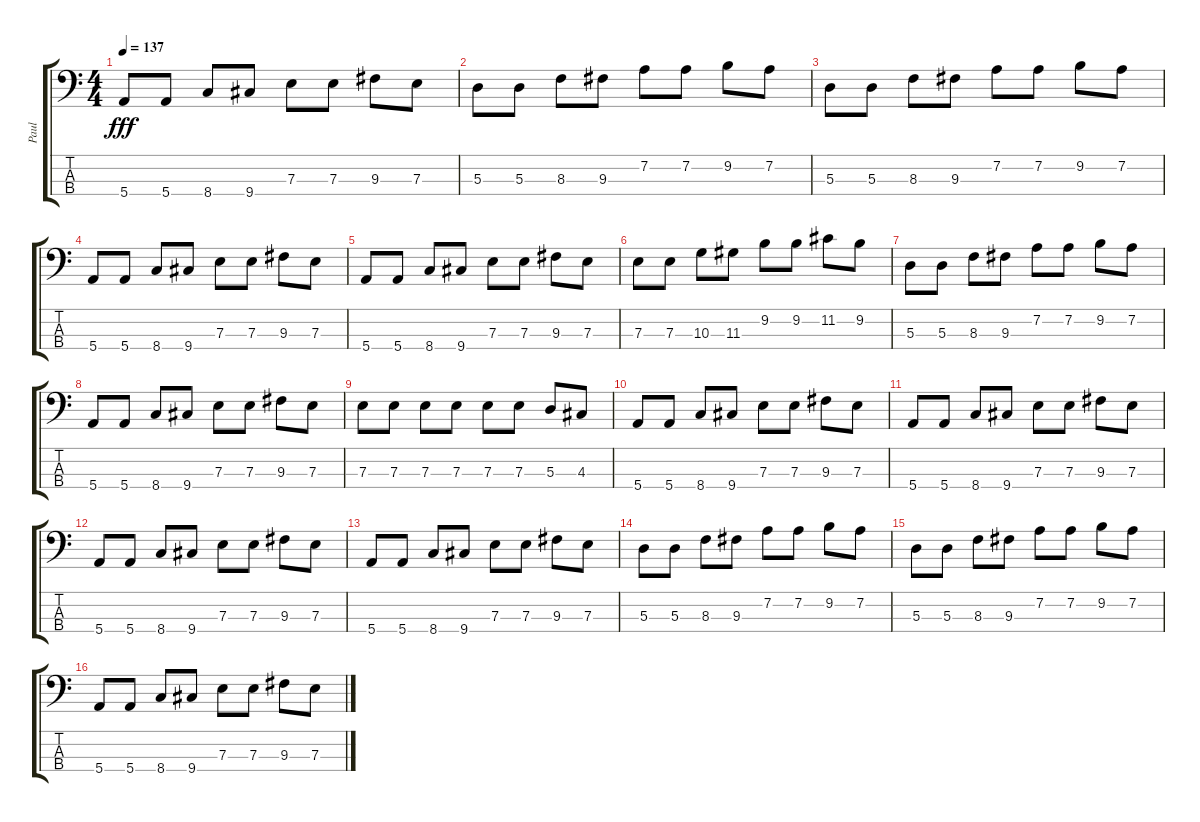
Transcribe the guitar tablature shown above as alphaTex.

\track ("Paul" "Paul") {instrument electricbassfinger}
\staff {score tabs}
\tuning (G2 D2 A1 E1) {hide}
\ts (4 4)
\tempo 137
\clef f4
\ks c
5.4.8{dy fff} 5.4.8 8.4.8 9.4.8 7.3.8 7.3.8 9.3.8 7.3.8 |
5.3.8 5.3.8 8.3.8 9.3.8 7.2.8 7.2.8 9.2.8 7.2.8 |
5.3.8 5.3.8 8.3.8 9.3.8 7.2.8 7.2.8 9.2.8 7.2.8 |
5.4.8 5.4.8 8.4.8 9.4.8 7.3.8 7.3.8 9.3.8 7.3.8 |
5.4.8 5.4.8 8.4.8 9.4.8 7.3.8 7.3.8 9.3.8 7.3.8 |
7.3.8 7.3.8 10.3.8 11.3.8 9.2.8 9.2.8 11.2.8 9.2.8 |
5.3.8 5.3.8 8.3.8 9.3.8 7.2.8 7.2.8 9.2.8 7.2.8 |
5.4.8 5.4.8 8.4.8 9.4.8 7.3.8 7.3.8 9.3.8 7.3.8 |
7.3.8 7.3.8 7.3.8 7.3.8 7.3.8 7.3.8 5.3.8 4.3.8 |
5.4.8 5.4.8 8.4.8 9.4.8 7.3.8 7.3.8 9.3.8 7.3.8 |
5.4.8 5.4.8 8.4.8 9.4.8 7.3.8 7.3.8 9.3.8 7.3.8 |
5.4.8 5.4.8 8.4.8 9.4.8 7.3.8 7.3.8 9.3.8 7.3.8 |
5.4.8 5.4.8 8.4.8 9.4.8 7.3.8 7.3.8 9.3.8 7.3.8 |
5.3.8 5.3.8 8.3.8 9.3.8 7.2.8 7.2.8 9.2.8 7.2.8 |
5.3.8 5.3.8 8.3.8 9.3.8 7.2.8 7.2.8 9.2.8 7.2.8 |
5.4.8 5.4.8 8.4.8 9.4.8 7.3.8 7.3.8 9.3.8 7.3.8
